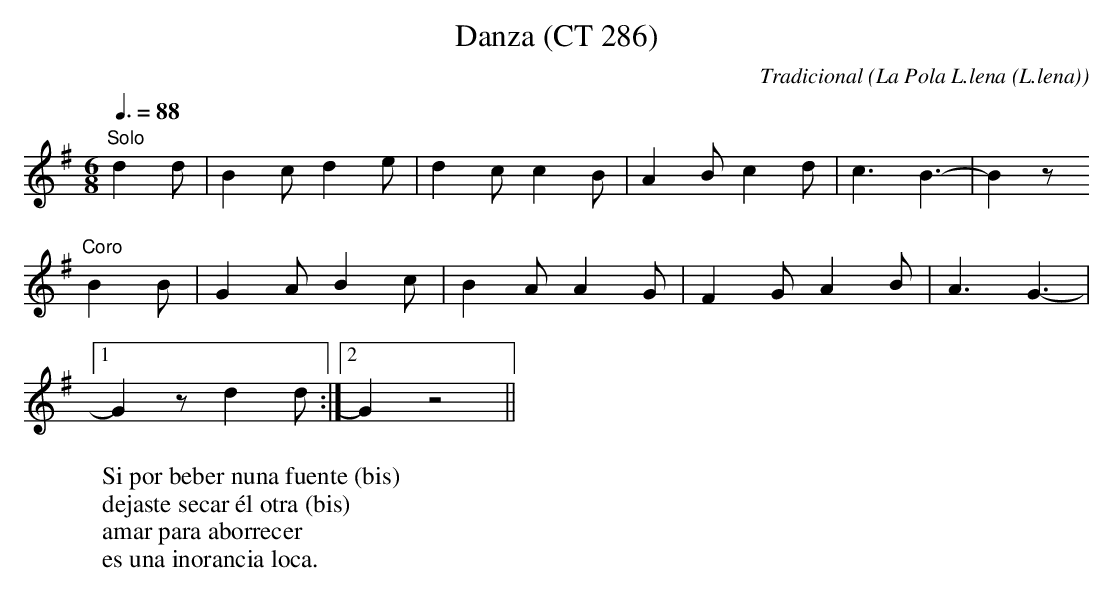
X:1
T:Danza (CT 286)
C:Tradicional
O:La Pola L.lena (L.lena)
M:6/8
L:1/8
Q:3/8=88
W:Si por beber nuna fuente (bis)
W:dejaste secar él otra (bis)
W:amar para aborrecer
W:es una inorancia loca.
K:G
"Solo"d2d|B2c d2e|d2c c2B|A2B c2d|c3 B3-|B2z
"Coro"B2B|G2A B2c|B2A A2G|F2G A2B|A3 G3-|
[1G2z d2d:|[2 G2 z4||
